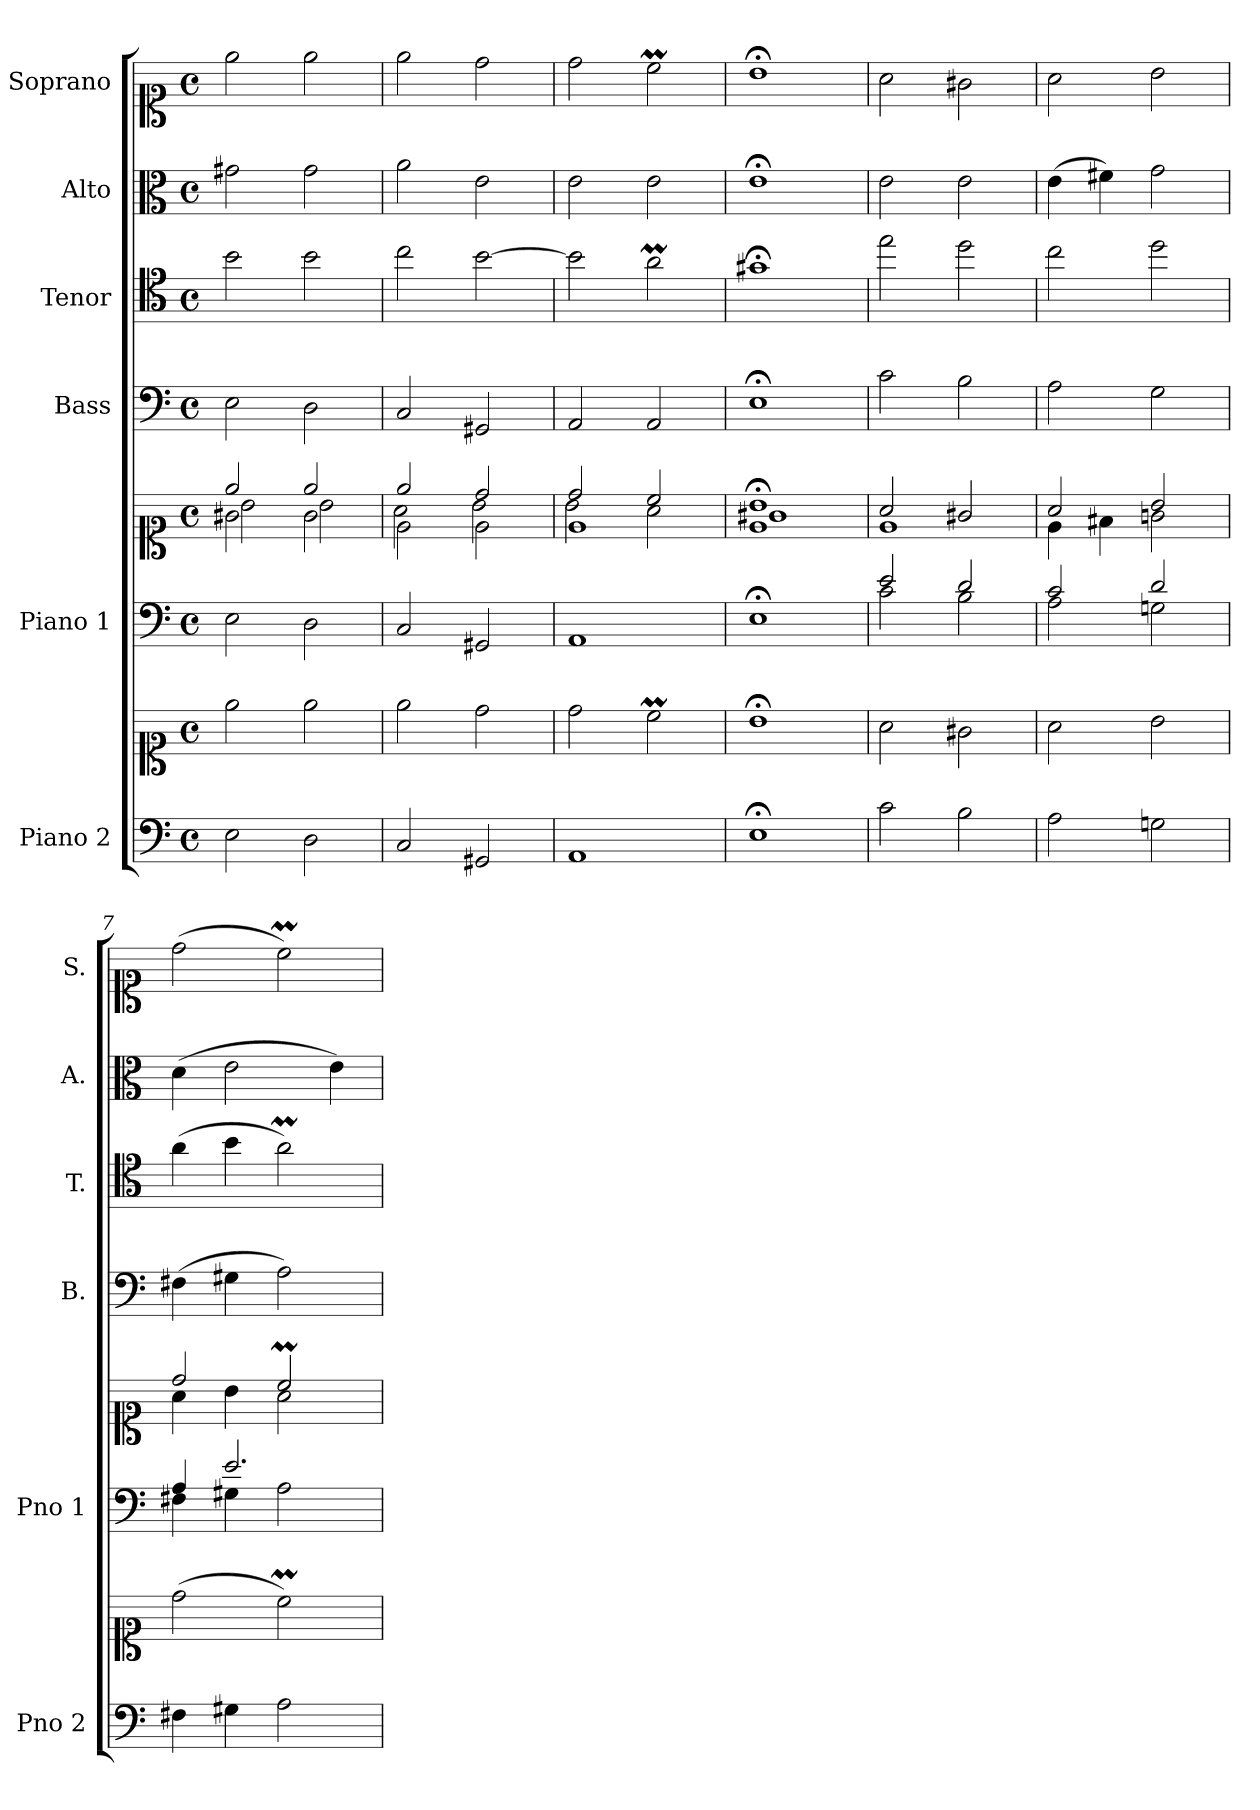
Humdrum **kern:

**kern	**kern	**kern	**kern	**kern	**kern	**kern	**kern
*part6	*part6	*part5	*part5	*part4	*part3	*part2	*part1
*staff8	*staff7	*staff6	*staff5	*staff4	*staff3	*staff2	*staff1
*I"Piano 2	*	*I"Piano 1	*	*I"Bass	*I"Tenor	*I"Alto	*I"Soprano
*I'Pno 2	*	*I'Pno 1	*	*I'B.	*I'T.	*I'A.	*I'S.
*clefF4	*clefC1	*clefF4	*clefC1	*clefF4	*clefC4	*clefC3	*clefC1
*	*	*	*	*	*ITrd7c12	*	*
*k[]	*k[]	*k[]	*k[]	*k[]	*k[]	*k[]	*k[]
*M4/4	*M4/4	*M4/4	*M4/4	*M4/4	*M4/4	*M4/4	*M4/4
*met(c)	*met(c)	*met(c)	*met(c)	*met(c)	*met(c)	*met(c)	*met(c)
=1	=1	=1	=1	=1	=1	=1	=1
*	*	*	*^	*	*	*	*
*	*	*	*	*^	*	*	*	*
2E\	2ee\	2E\	2ee/	2g#X\	2b\	2E\	2B\	2g#X\	2ee\
2D\	2ee\	2D\	2ee/	2g#\	2b\	2D\	2B\	2g#\	2ee\
=2	=2	=2	=2	=2	=2	=2	=2	=2	=2
2C/	2ee\	2C/	2ee/	2e\	2a\	2C/	2c\	2a\	2ee\
2GG#X/	2dd\	2GG#X/	2dd/	2e\	2b\	2GG#X/	[>2B\	2e\	2dd\
=3	=3	=3	=3	=3	=3	=3	=3	=3	=3
1AA/	2dd\	1AA/	2dd/	1e\	2b\	2AA/	2B\]	2e\	2dd\
.	2ccM\	.	2cc/	.	2a\	2AA/	2AM\	2e\	2ccM\
=4	=4	=4	=4	=4	=4	=4	=4	=4	=4
1E;\	1b;<\	1E;\	1b;</	1e\	1g#X\	1E;<\	1G#X;<\	1e;<\	1b;<\
*	*	*	*	*v	*v	*	*	*	*
=5	=5	=5	=5	=5	=5	=5	=5	=5
*	*	*^	*	*	*	*	*	*
2c\	2a\	2e/	2c\	2a/	1e\	2c\	2e\	2e\	2a\
2B\	2g#X\	2d/	2B\	2g#X/	.	2B\	2d\	2e\	2g#X\
=6	=6	=6	=6	=6	=6	=6	=6	=6	=6
2A\	2a\	2c/	2A\	2a/	4e\	2A\	2c\	(4e\	2a\
.	.	.	.	.	4f#X\	.	.	4f#X\)	.
2Gn\	2b\	2d/	2Gn\	2b/	2gn\	2G\	2d\	2g\	2b\
=7	=7	=7	=7	=7	=7	=7	=7	=7	=7
4F#X\	(2dd\	4A/	4F#X\	2dd/	4a\	(4F#X\	(4A\	(4d\	(2dd\
4G#X\	.	2.e/	4G#X\	.	4b\	4G#X\	4B\	2e\	.
2A\	2ccM\)	.	2A\	2ccM/	2a\	2A\)	2AM\)	.	2ccM\)
.	.	.	.	.	.	.	.	4e\)	.
*	*	*v	*v	*	*	*	*	*	*
*	*	*	*v	*v	*	*	*	*
=	=	=	=	=	=	=	=
*-	*-	*-	*-	*-	*-	*-	*-
